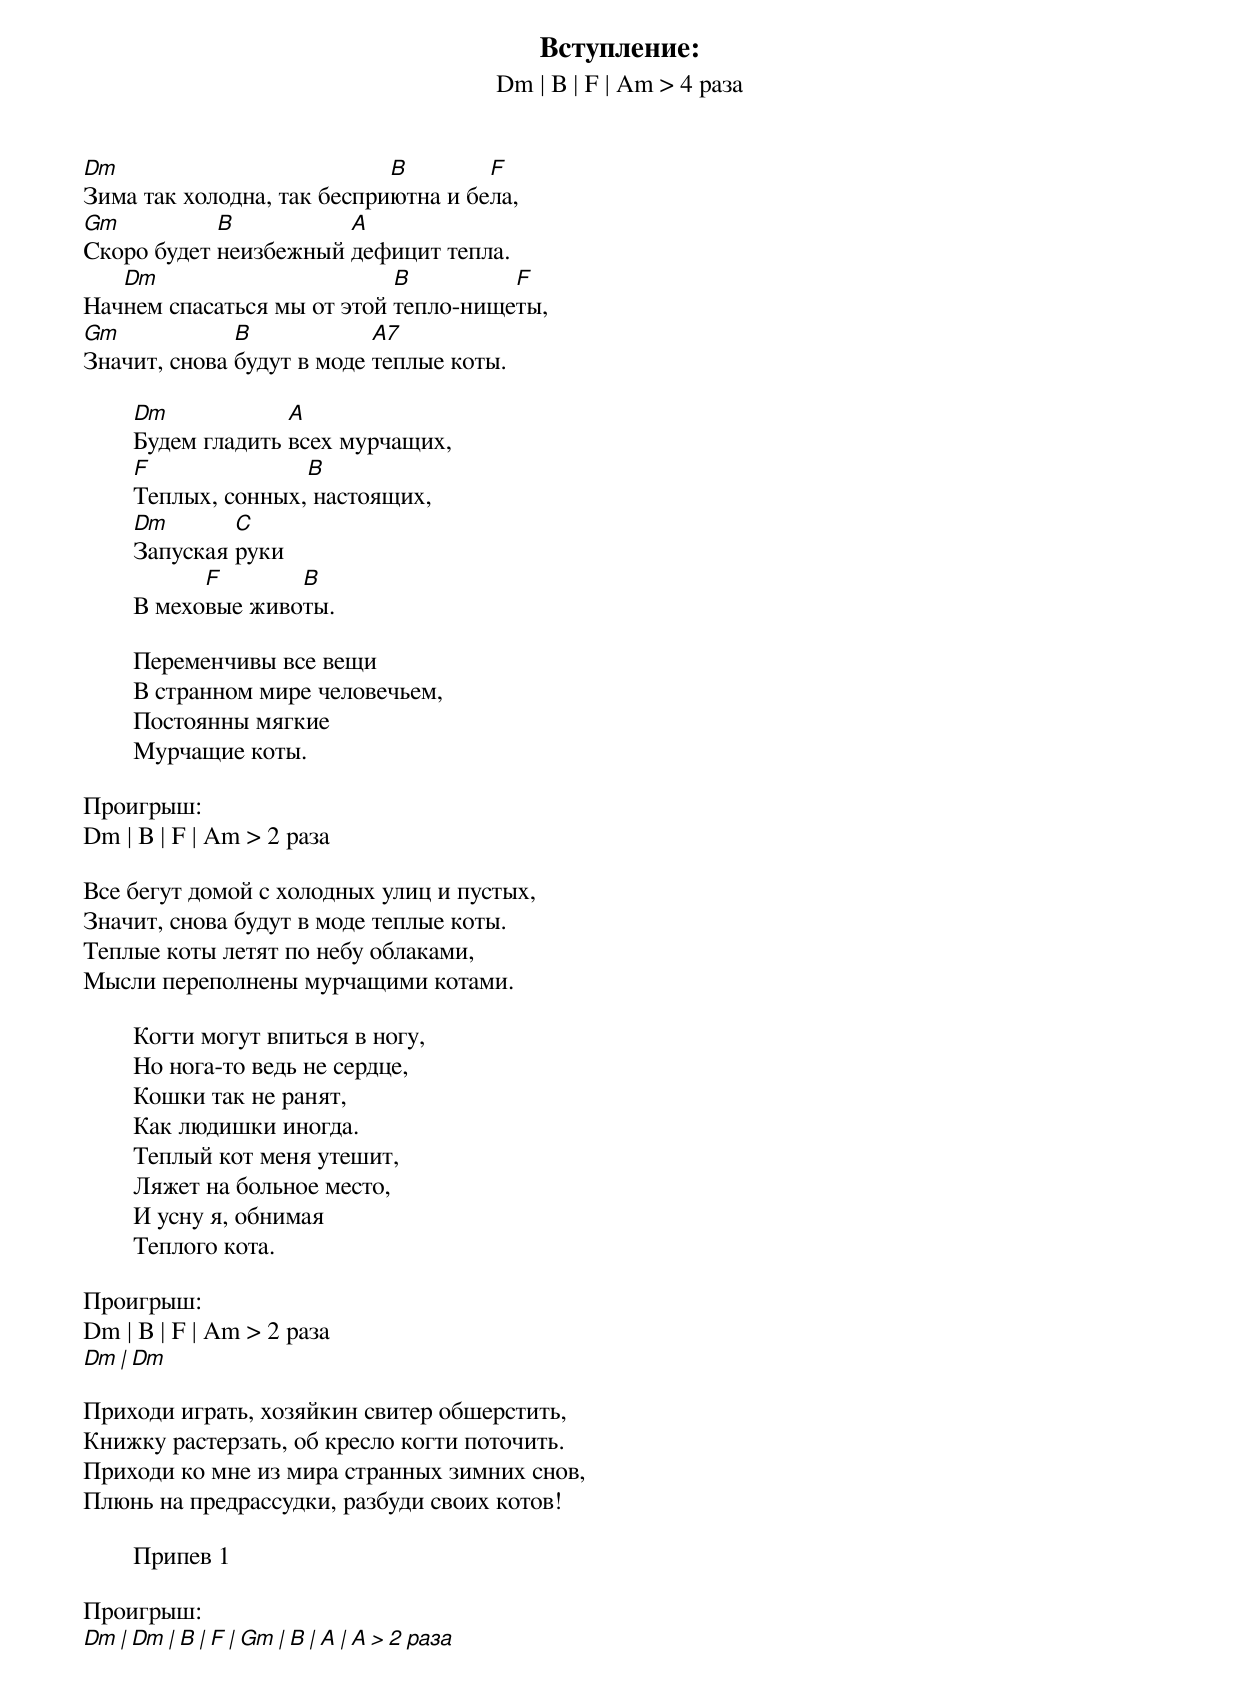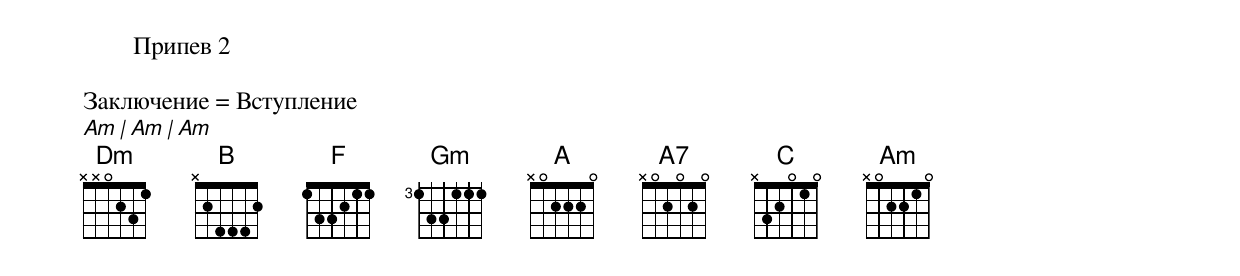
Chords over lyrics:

Вступление:
Dm | B | F | Am > 4 раза

Dm                          B        F
Зима так холодна, так бесприютна и бела,
Gm          B          A
Скоро будет неизбежный дефицит тепла.
   Dm                       B         F
Начнем спасаться мы от этой тепло-нищеты,
Gm            B            A7
Значит, снова будут в моде теплые коты.

	Dm            A
	Будем гладить всех мурчащих,
	F              B
	Теплых, сонных, настоящих,
	Dm       C
	Запуская руки
	      F       B
	В меховые животы.

	Переменчивы все вещи
	В странном мире человечьем,
	Постоянны мягкие
	Мурчащие коты.

Проигрыш:
Dm | B | F | Am > 2 раза

Все бегут домой с холодных улиц и пустых,
Значит, снова будут в моде теплые коты.
Теплые коты летят по небу облаками,
Мысли переполнены мурчащими котами.

	Когти могут впиться в ногу,
	Но нога-то ведь не сердце,
	Кошки так не ранят,
	Как людишки иногда.
	Теплый кот меня утешит,
	Ляжет на больное место,
	И усну я, обнимая
	Теплого кота.

Проигрыш:
Dm | B | F | Am > 2 раза
Dm | Dm

Приходи играть, хозяйкин свитер обшерстить,
Книжку растерзать, об кресло когти поточить.
Приходи ко мне из мира странных зимних снов,
Плюнь на предрассудки, разбуди своих котов!

	Припев 1

Проигрыш:
Dm | Dm | B | F | Gm | B | A | A > 2 раза

	Припев 2

Заключение = Вступление
Am | Am | Am
